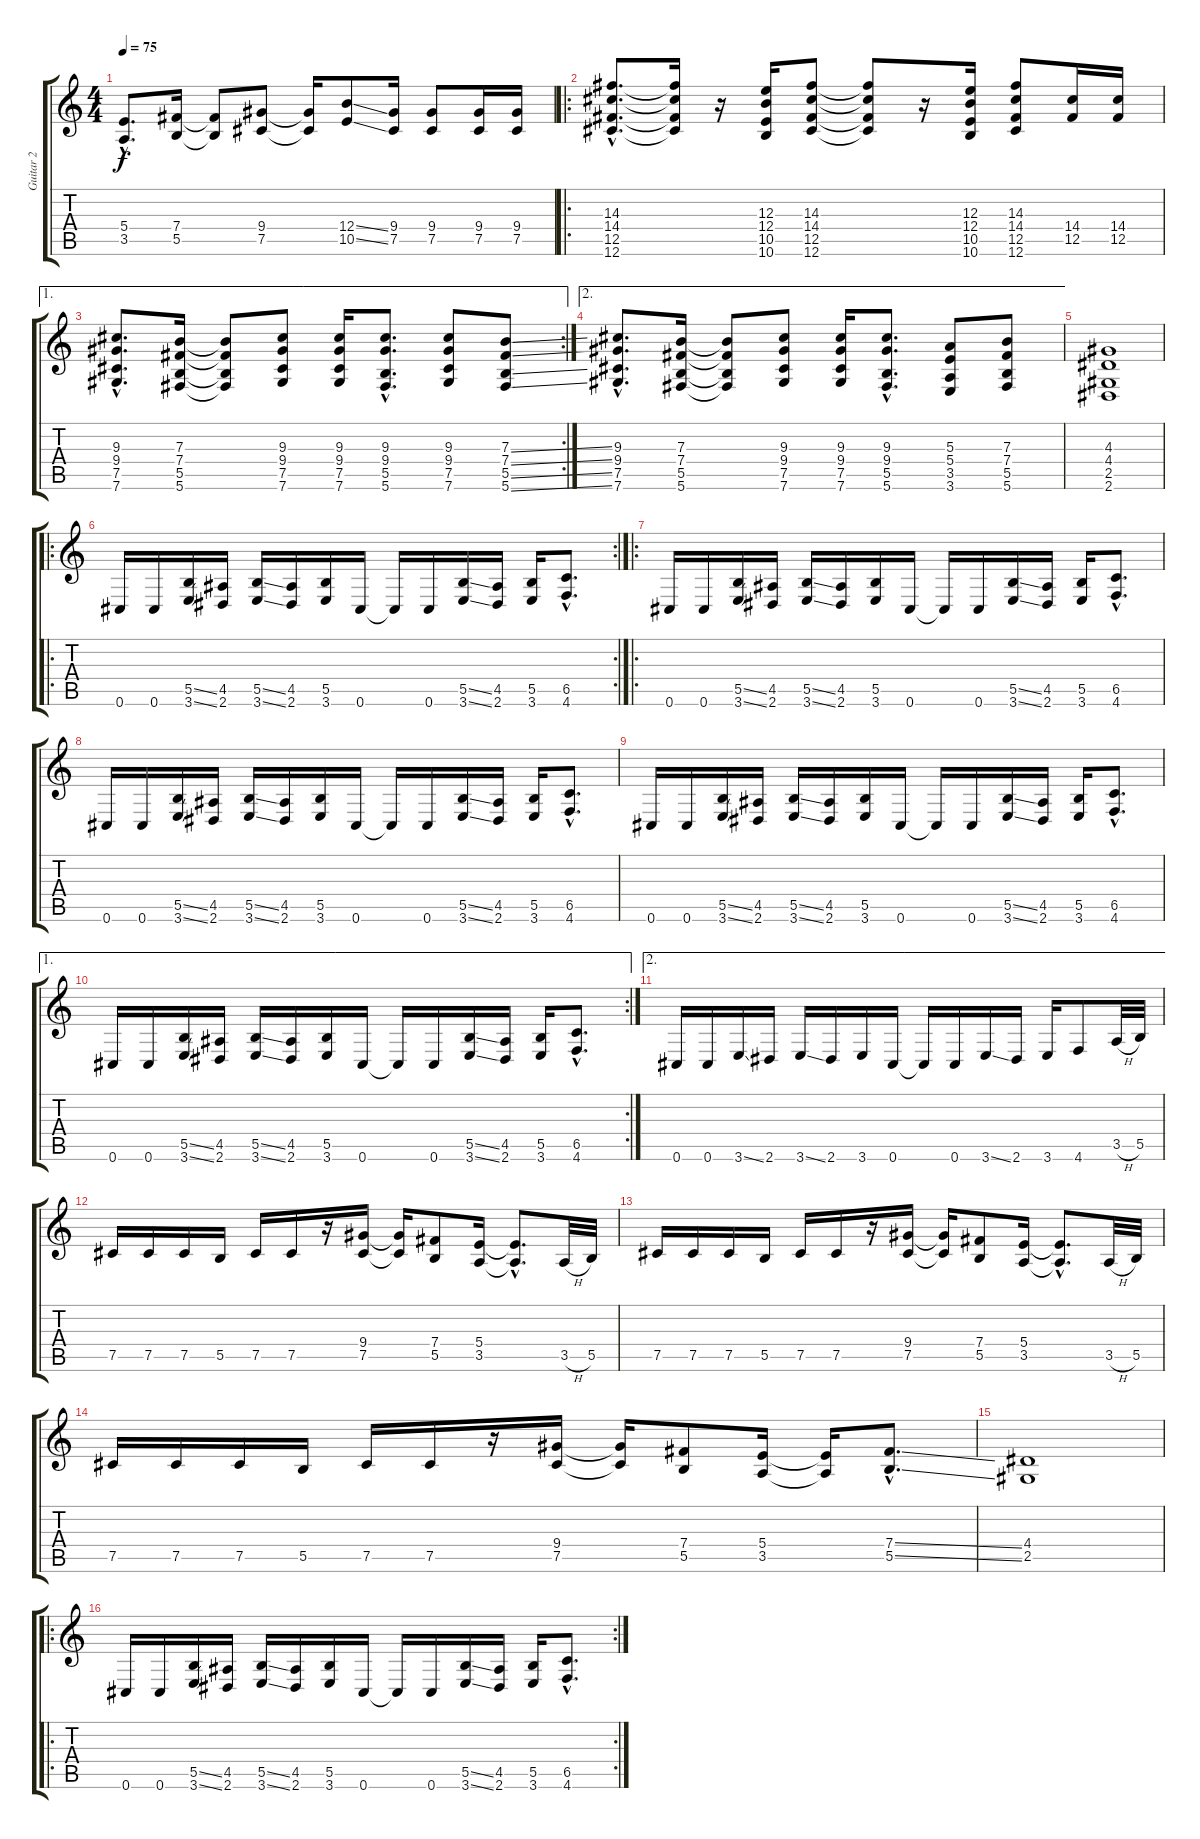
\track ("Guitar 2" "Guitar 2") {instrument distortionguitar}
\staff {score tabs}
\tuning (Db4 Ab3 E3 B2 Gb2 Db2) {hide}
\ts (4 4)
\tempo 75
\clef g2
\ks c
(5.4{hac} 3.5{hac}).8{d dy f} (7.4 5.5).16 (7.4{t} 5.5{t}).8 (9.4 7.5).8 (9.4{t} 7.5{t}).16 (12.4{ss} 10.5{ss}).8 (9.4 7.5).16 (9.4 7.5).8 (9.4 7.5).16 (9.4 7.5).16 |
\ro
(14.3{hac} 14.4{hac} 12.5{hac} 12.6{hac}).8{d} (14.3{t} 14.4{t} 12.5{t} 12.6{t}).16 r.16 (12.3 12.4 10.5 10.6).16 (14.3 14.4 12.5 12.6).8 (14.3{t} 14.4{t} 12.5{t} 12.6{t}).8 r.16 (12.3 12.4 10.5 10.6).16 (14.3 14.4 12.5 12.6).8 (14.4 12.5).16 (14.4 12.5).16 |
\ae 1
\rc 2
(9.3{hac} 9.4{hac} 7.5{hac} 7.6{hac}).8{d} (7.3 7.4 5.5 5.6).16 (7.3{t} 7.4{t} 5.5{t} 5.6{t}).8 (9.3 9.4 7.5 7.6).8 (9.3 9.4 7.5 7.6).16 (9.3{hac} 9.4{hac} 5.5{hac} 5.6{hac}).8{d} (9.3 9.4 7.5 7.6).8 (7.3{ss} 7.4{ss} 5.5{ss} 5.6{ss}).8 |
\ae 2
(9.3{hac} 9.4{hac} 7.5{hac} 7.6{hac}).8{d} (7.3 7.4 5.5 5.6).16 (7.3{t} 7.4{t} 5.5{t} 5.6{t}).8 (9.3 9.4 7.5 7.6).8 (9.3 9.4 7.5 7.6).16 (9.3{hac} 9.4{hac} 5.5{hac} 5.6{hac}).8{d} (5.3 5.4 3.5 3.6).8 (7.3 7.4 5.5 5.6).8 |
(4.3 4.4 2.5 2.6).1 |
\ro
\rc 2
0.6.16 0.6.16 (5.5{ss} 3.6{ss}).16 (4.5 2.6).16 (5.5{ss} 3.6{ss}).16 (4.5 2.6).16 (5.5 3.6).16 0.6.16 0.6{t}.16 0.6.16 (5.5{ss} 3.6{ss}).16 (4.5 2.6).16 (5.5 3.6).16 (6.5{hac} 4.6{hac}).8{d} |
\ro
0.6.16 0.6.16 (5.5{ss} 3.6{ss}).16 (4.5 2.6).16 (5.5{ss} 3.6{ss}).16 (4.5 2.6).16 (5.5 3.6).16 0.6.16 0.6{t}.16 0.6.16 (5.5{ss} 3.6{ss}).16 (4.5 2.6).16 (5.5 3.6).16 (6.5{hac} 4.6{hac}).8{d} |
0.6.16 0.6.16 (5.5{ss} 3.6{ss}).16 (4.5 2.6).16 (5.5{ss} 3.6{ss}).16 (4.5 2.6).16 (5.5 3.6).16 0.6.16 0.6{t}.16 0.6.16 (5.5{ss} 3.6{ss}).16 (4.5 2.6).16 (5.5 3.6).16 (6.5{hac} 4.6{hac}).8{d} |
0.6.16 0.6.16 (5.5{ss} 3.6{ss}).16 (4.5 2.6).16 (5.5{ss} 3.6{ss}).16 (4.5 2.6).16 (5.5 3.6).16 0.6.16 0.6{t}.16 0.6.16 (5.5{ss} 3.6{ss}).16 (4.5 2.6).16 (5.5 3.6).16 (6.5{hac} 4.6{hac}).8{d} |
\ae 1
\rc 2
0.6.16 0.6.16 (5.5{ss} 3.6{ss}).16 (4.5 2.6).16 (5.5{ss} 3.6{ss}).16 (4.5 2.6).16 (5.5 3.6).16 0.6.16 0.6{t}.16 0.6.16 (5.5{ss} 3.6{ss}).16 (4.5 2.6).16 (5.5 3.6).16 (6.5{hac} 4.6{hac}).8{d} |
\ae 2
0.6.16 0.6.16 3.6{ss}.16 2.6.16 3.6{ss}.16 2.6.16 3.6.16 0.6.16 0.6{t}.16 0.6.16 3.6{ss}.16 2.6.16 3.6.16 4.6.8 3.5{h}.32 5.5.32 |
7.5.16 7.5.16 7.5.16 5.5.16 7.5.16 7.5.16 r.16 (9.4 7.5).16 (9.4{t} 7.5{t}).16 (7.4 5.5).8 (5.4 3.5).16 (5.4{hac t} 3.5{hac t}).8{d} 3.5{h}.32 5.5.32 |
7.5.16 7.5.16 7.5.16 5.5.16 7.5.16 7.5.16 r.16 (9.4 7.5).16 (9.4{t} 7.5{t}).16 (7.4 5.5).8 (5.4 3.5).16 (5.4{hac t} 3.5{hac t}).8{d} 3.5{h}.32 5.5.32 |
7.5.16 7.5.16 7.5.16 5.5.16 7.5.16 7.5.16 r.16 (9.4 7.5).16 (9.4{t} 7.5{t}).16 (7.4 5.5).8 (5.4 3.5).16 (5.4{t} 3.5{t}).16 (7.4{ss hac} 5.5{ss hac}).8{d} |
(4.4 2.5).1 |
\ro
\rc 2
0.6.16 0.6.16 (5.5{ss} 3.6{ss}).16 (4.5 2.6).16 (5.5{ss} 3.6{ss}).16 (4.5 2.6).16 (5.5 3.6).16 0.6.16 0.6{t}.16 0.6.16 (5.5{ss} 3.6{ss}).16 (4.5 2.6).16 (5.5 3.6).16 (6.5{hac} 4.6{hac}).8{d}
